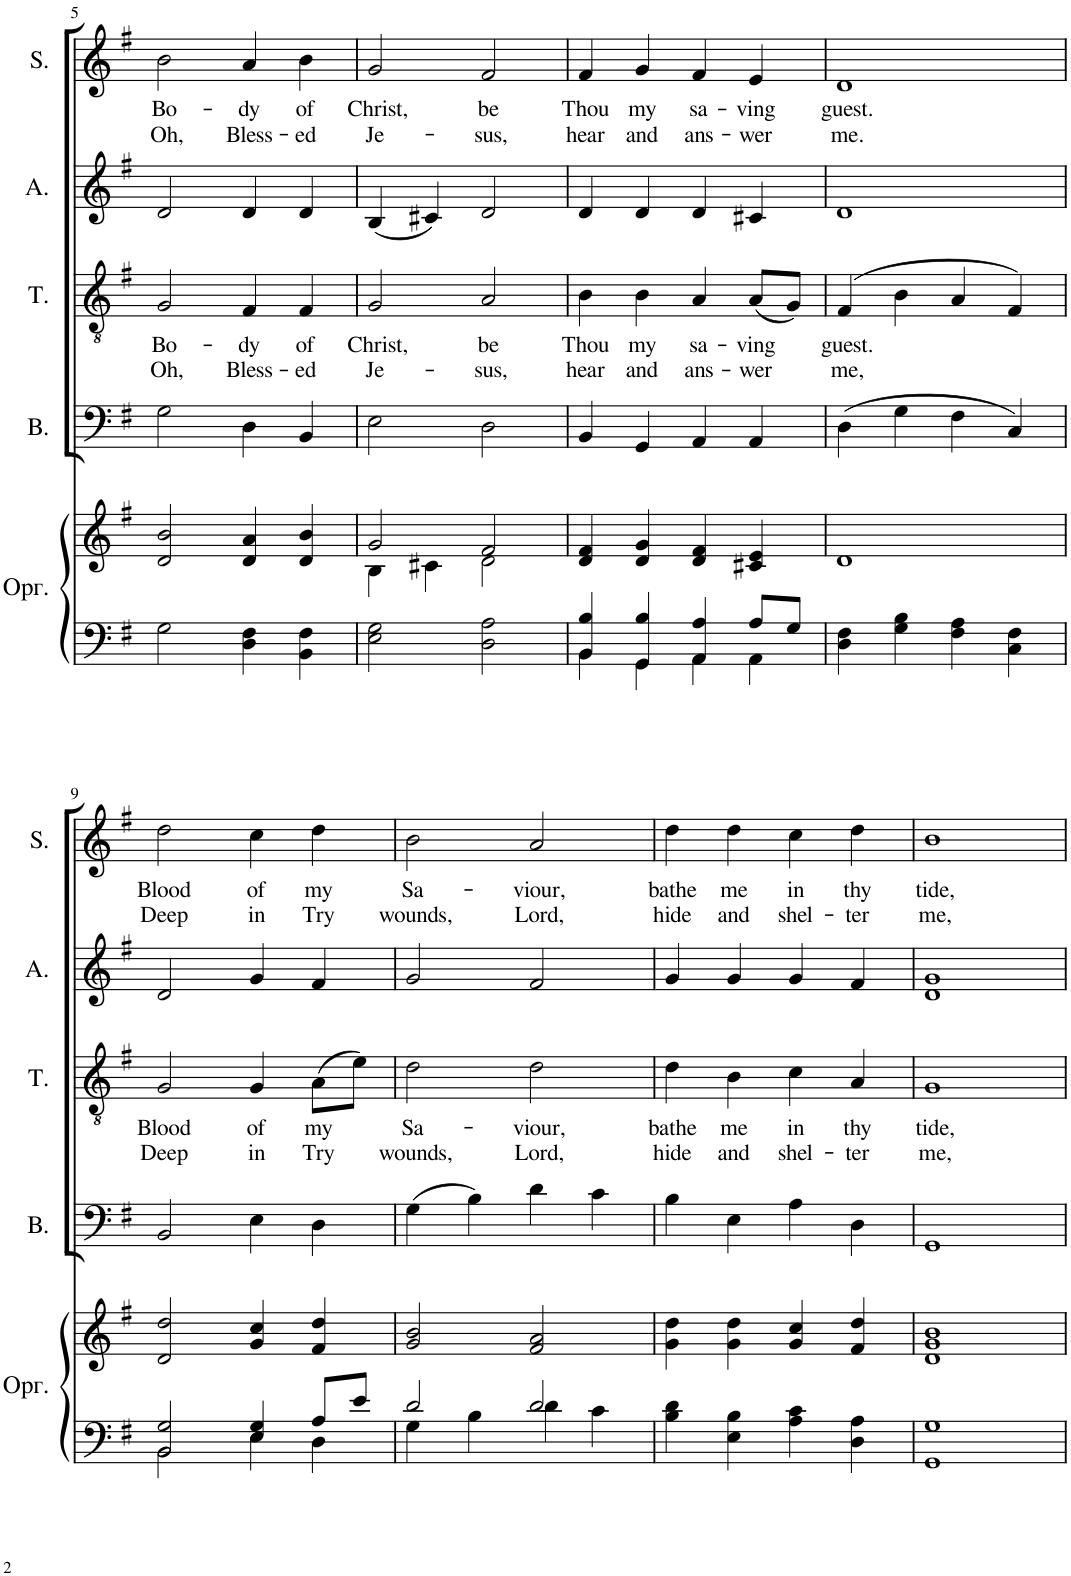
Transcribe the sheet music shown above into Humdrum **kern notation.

**kern	**kern	**kern	**kern	**text	**text	**kern	**kern	**text	**text
*part5	*part5	*part4	*part3	*part3	*part3	*part2	*part1	*part1	*part1
*staff6	*staff5	*staff4	*staff3	*staff3	*staff3	*staff2	*staff1	*staff1	*staff1
*I"Орган	*	*I"Bass	*I"Tenor	*	*	*I"Alto	*I"Soprano	*	*
*	*	*I'B.	*I'T.	*	*	*I'A.	*I'S.	*	*
!!LO:PB:g=z
*clefF4	*clefG2	*clefF4	*clefGv2	*	*	*clefG2	*clefG2	*	*
*k[f#]	*k[f#]	*k[f#]	*k[f#]	*	*	*k[f#]	*k[f#]	*	*
*M4/4	*M4/4	*M4/4	*M4/4	*	*	*M4/4	*M4/4	*	*
=5	=5	=5	=5	=5	=5	=5	=5	=5	=5
!	!	!	!	!LO:LY:b	!LO:LY:b	!	!	!LO:LY:b	!LO:LY:b
2G\	2d/ 2b/	2G\	2G/	Bo-	Oh,	2d/	2b\	Bo-	Oh,
!	!	!	!	!LO:LY:b	!LO:LY:b	!	!	!LO:LY:b	!LO:LY:b
4D\ 4F#\	4d/ 4a/	4D\	4F#/	-dy	Bless-	4d/	4a/	-dy	Bless-
!	!	!	!	!LO:LY:b	!LO:LY:b	!	!	!LO:LY:b	!LO:LY:b
4BB\ 4F#\	4d/ 4b/	4BB/	4F#/	of	-ed	4d/	4b\	of	-ed
=6	=6	=6	=6	=6	=6	=6	=6	=6	=6
*	*^	*	*	*	*	*	*	*	*
!	!	!	!	!	!LO:LY:b	!LO:LY:b	!	!	!LO:LY:b	!LO:LY:b
2E\ 2G\	2g/	4B\	2E\	2G/	Christ,	Je-	(4B/	2g/	Christ,	Je-
.	.	4c#X\	.	.	.	.	4c#X/)	.	.	.
!	!	!	!	!	!LO:LY:b	!LO:LY:b	!	!	!LO:LY:b	!LO:LY:b
2D\ 2A\	2f#/	2d\	2D\	2A/	be	-sus,	2d/	2f#/	be	-sus,
=7	=7	=7	=7	=7	=7	=7	=7	=7	=7	=7
*^	*	*	*	*	*	*	*	*	*	*
!	!	!	!	!	!	!LO:LY:b	!LO:LY:b	!	!	!LO:LY:b	!LO:LY:b
*	*	*v	*v	*	*	*	*	*	*	*	*
4BB/ 4B/	4BB\	4d/ 4f#/	4BB/	4B\	Thou	hear	4d/	4f#/	Thou	hear
!	!	!	!	!	!LO:LY:b	!LO:LY:b	!	!	!LO:LY:b	!LO:LY:b
4GG/ 4B/	4GG\	4d/ 4g/	4GG/	4B\	my	and	4d/	4g/	my	and
!	!	!	!	!	!LO:LY:b	!LO:LY:b	!	!	!LO:LY:b	!LO:LY:b
4AA/ 4A/	4AA\	4d/ 4f#/	4AA/	4A/	sa-	ans-	4d/	4f#/	sa-	ans-
!	!	!	!	!	!LO:LY:b	!LO:LY:b	!	!	!LO:LY:b	!LO:LY:b
8A/L	4AA\	4c#X/ 4e/	4AA/	(8A/L	-ving	-wer	4c#X/	4e/	-ving	-wer
8G/J	.	.	.	8G/J)	.	.	.	.	.	.
*v	*v	*	*	*	*	*	*	*	*	*
=8	=8	=8	=8	=8	=8	=8	=8	=8	=8
!	!	!	!	!LO:LY:b	!LO:LY:b	!	!	!LO:LY:b	!LO:LY:b
4D\ 4F#\	1d	(4D\	(4F#/	guest.	me,	1d	1d	guest.	me.
4G\ 4B\	.	4G\	4B\	.	.	.	.	.	.
4F#\ 4A\	.	4F#\	4A/	.	.	.	.	.	.
4C\ 4F#\	.	4C/)	4F#/)	.	.	.	.	.	.
!!LO:LB:g=z
=9	=9	=9	=9	=9	=9	=9	=9	=9	=9
*^	*	*	*	*	*	*	*	*	*
!	!	!	!	!	!LO:LY:b	!LO:LY:b	!	!	!LO:LY:b	!LO:LY:b
2BB/ 2G/	2BB\	2d/ 2dd/	2BB/	2G/	Blood	Deep	2d/	2dd\	Blood	Deep
!	!	!	!	!	!LO:LY:b	!LO:LY:b	!	!	!LO:LY:b	!LO:LY:b
4E/ 4G/	4E\	4g/ 4cc/	4E\	4G/	of	in	4g/	4cc\	of	in
!	!	!	!	!	!LO:LY:b	!LO:LY:b	!	!	!LO:LY:b	!LO:LY:b
8A/L	4D\	4f#/ 4dd/	4D\	(8A\L	my	Try	4f#/	4dd\	my	Try
8e/J	.	.	.	8e\J)	.	.	.	.	.	.
=10	=10	=10	=10	=10	=10	=10	=10	=10	=10	=10
!	!	!	!	!	!LO:LY:b	!LO:LY:b	!	!	!LO:LY:b	!LO:LY:b
2d/	4G\	2g/ 2b/	(4G\	2d\	Sa-	wounds,	2g/	2b\	Sa-	wounds,
.	4B\	.	4B\)	.	.	.	.	.	.	.
!	!	!	!	!	!LO:LY:b	!LO:LY:b	!	!	!LO:LY:b	!LO:LY:b
2d/	4d\	2f#/ 2a/	4d\	2d\	-viour,	Lord,	2f#/	2a/	-viour,	Lord,
.	4c\	.	4c\	.	.	.	.	.	.	.
=11	=11	=11	=11	=11	=11	=11	=11	=11	=11	=11
!	!	!	!	!	!LO:LY:b	!LO:LY:b	!	!	!LO:LY:b	!LO:LY:b
*v	*v	*	*	*	*	*	*	*	*	*
4B\ 4d\	4g\ 4dd\	4B\	4d\	bathe	hide	4g/	4dd\	bathe	hide
!	!	!	!	!LO:LY:b	!LO:LY:b	!	!	!LO:LY:b	!LO:LY:b
4E\ 4B\	4g\ 4dd\	4E\	4B\	me	and	4g/	4dd\	me	and
!	!	!	!	!LO:LY:b	!LO:LY:b	!	!	!LO:LY:b	!LO:LY:b
4A\ 4c\	4g/ 4cc/	4A\	4c\	in	shel-	4g/	4cc\	in	shel-
!	!	!	!	!LO:LY:b	!LO:LY:b	!	!	!LO:LY:b	!LO:LY:b
4D\ 4A\	4f#/ 4dd/	4D\	4A/	thy	-ter	4f#/	4dd\	thy	-ter
=12	=12	=12	=12	=12	=12	=12	=12	=12	=12
!	!	!	!	!LO:LY:b	!LO:LY:b	!	!	!LO:LY:b	!LO:LY:b
1GG 1G	1d 1g 1b	1GG	1G	tide,	me,	1d 1g	1b	tide,	me,
=	=	=	=	=	=	=	=	=	=
*-	*-	*-	*-	*-	*-	*-	*-	*-	*-
